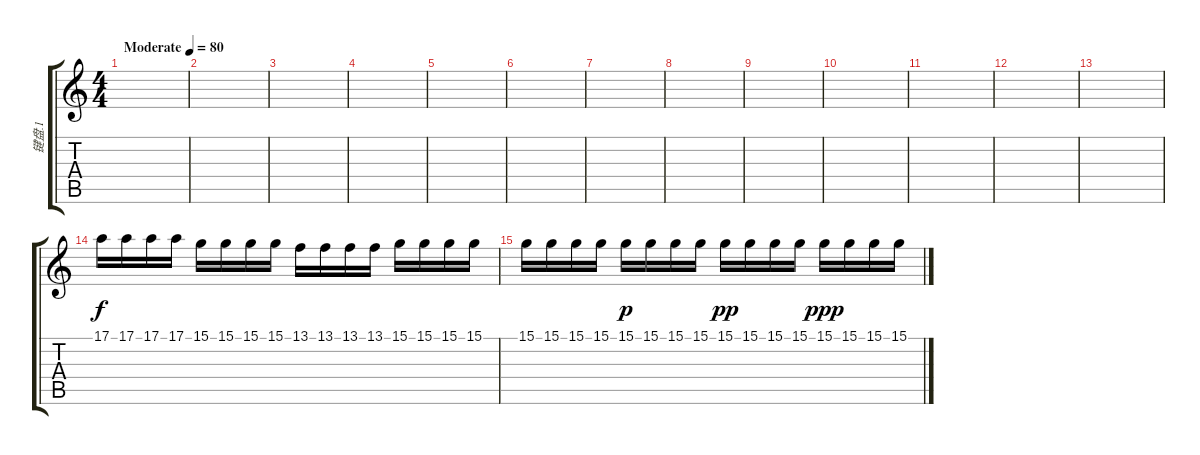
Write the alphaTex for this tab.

\track ("键盘.1" "键盘.1") {instrument stringensemble1}
\staff {score tabs}
\tuning (E4 B3 G3 D3 A2 E2) {hide}
\ts (4 4)
\tempo (80 "Moderate")
\clef g2
\ks c
|
|
|
|
|
|
|
|
|
|
|
|
|
17.1.16{txt ""} 17.1.16 17.1.16 17.1.16 15.1.16 15.1.16 15.1.16 15.1.16 13.1.16 13.1.16 13.1.16 13.1.16 15.1.16 15.1.16 15.1.16 15.1.16 |
15.1.16 15.1.16 15.1.16 15.1.16 15.1.16{dy p} 15.1.16 15.1.16 15.1.16 15.1.16{dy pp} 15.1.16 15.1.16 15.1.16 15.1.16{dy ppp} 15.1.16 15.1.16 15.1.16
